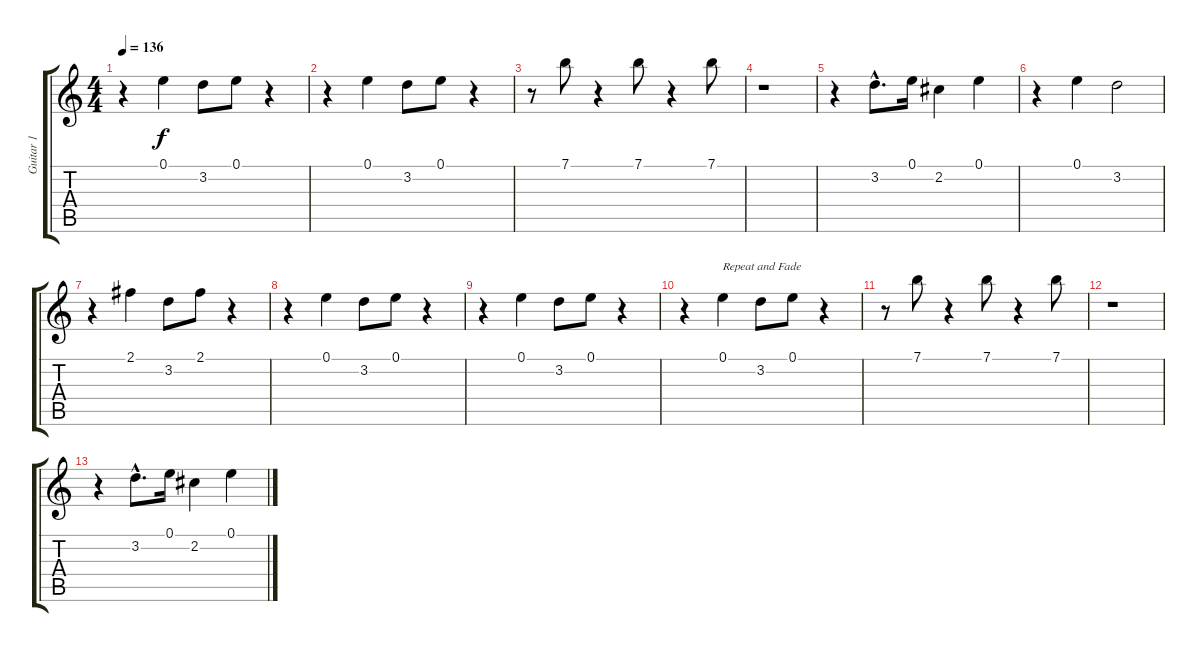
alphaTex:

\track ("Guitar 1" "Guitar 1") {instrument electricguitarclean}
\staff {score tabs}
\tuning (E4 B3 G3 D3 A2 E2) {hide}
\ts (4 4)
\tempo 136
\clef g2
\ks c
r.4{dy f} 0.1.4 3.2.8 0.1.8 r.4 |
r.4 0.1.4 3.2.8 0.1.8 r.4 |
r.8 7.1.8 r.4 7.1.8 r.4 7.1.8 |
r.1 |
r.4 3.2{hac}.8{d} 0.1.16 2.2.4 0.1.4 |
r.4 0.1.4 3.2.2 |
r.4 2.1.4 3.2.8 2.1.8 r.4 |
r.4 0.1.4 3.2.8 0.1.8 r.4 |
r.4 0.1.4 3.2.8 0.1.8 r.4 |
r.4 0.1.4{txt "Repeat and Fade"} 3.2.8 0.1.8 r.4 |
r.8 7.1.8 r.4 7.1.8 r.4 7.1.8 |
r.1 |
r.4 3.2{hac}.8{d} 0.1.16 2.2.4 0.1.4
